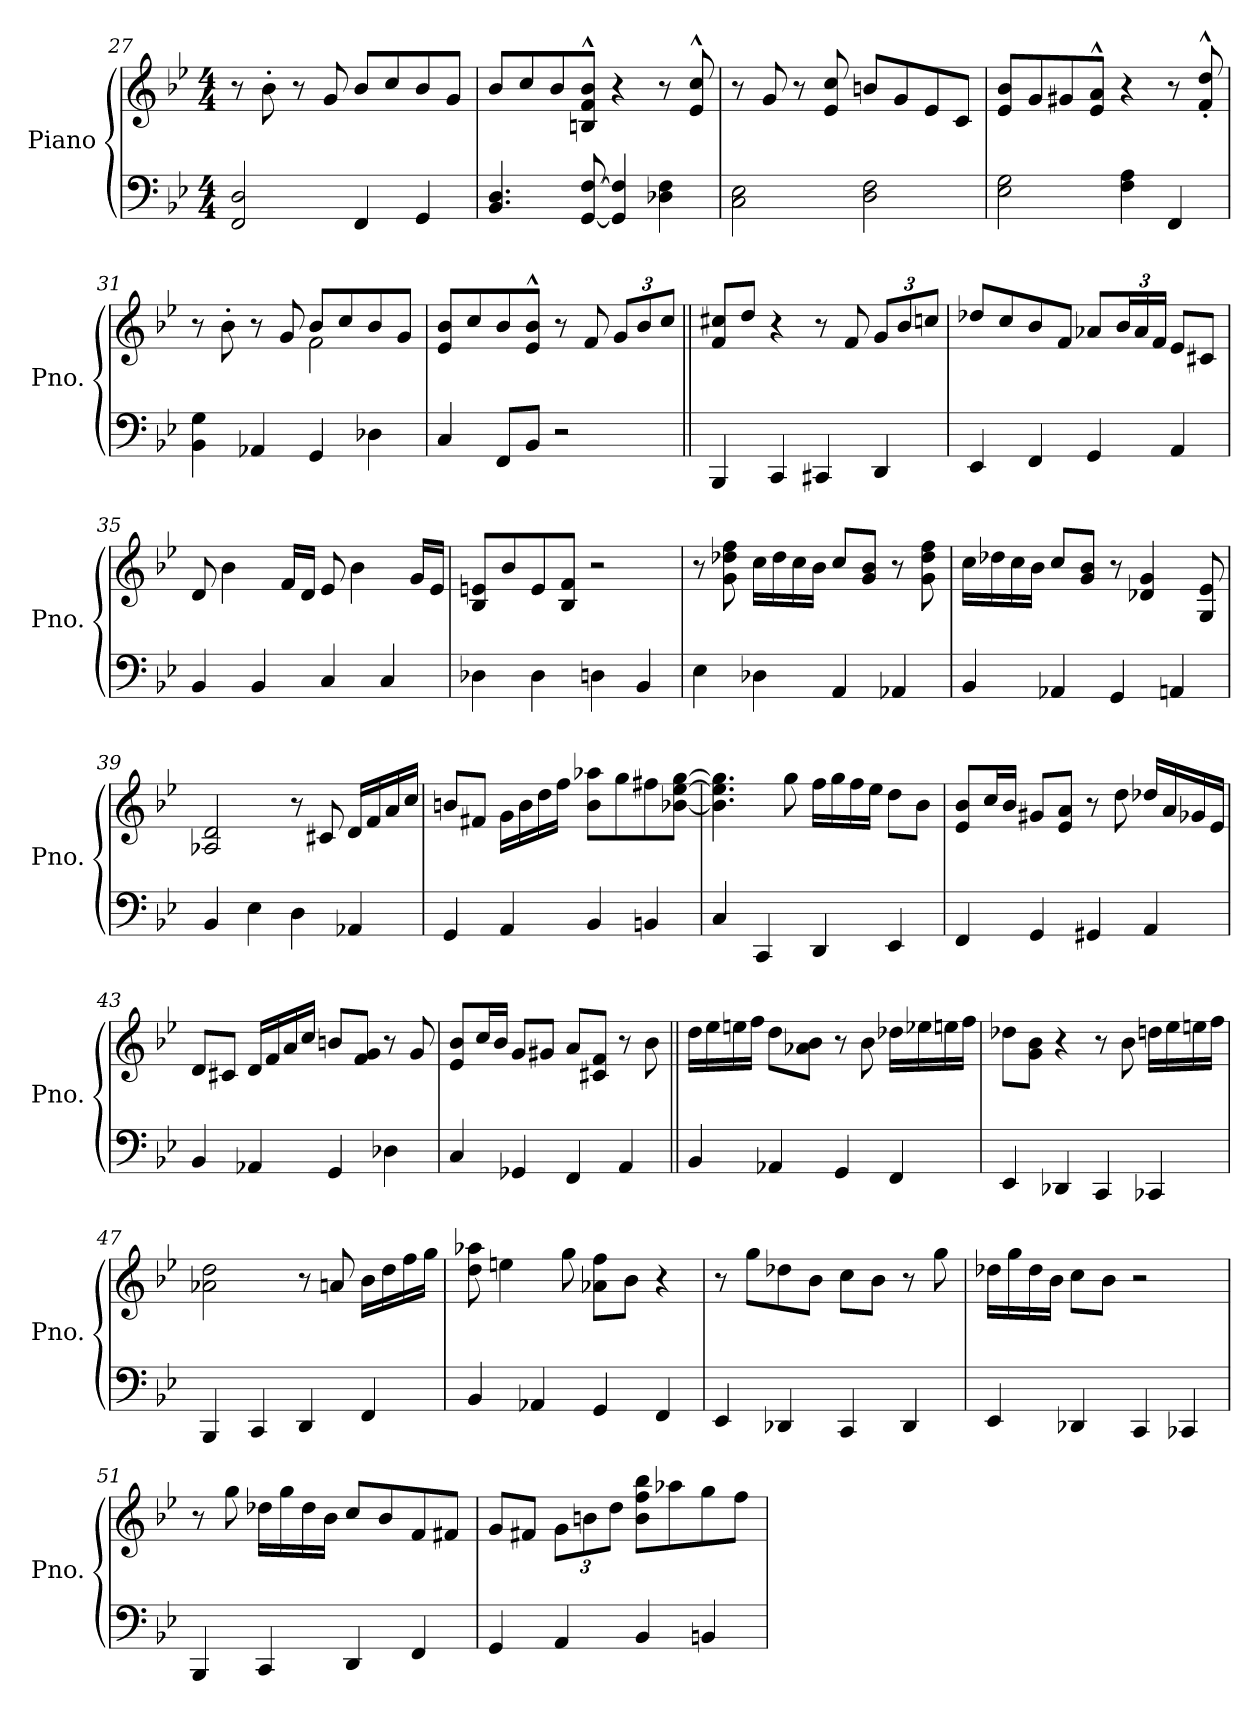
**kern	**kern
*part1	*part1
*staff2	*staff1
*I"Piano	*
*I'Pno.	*
*clefF4	*clefG2
*k[b-e-]	*k[b-e-]
*M4/4	*M4/4
=27	=27
2FF/ 2D/	8r
.	8b-'\
.	8r
.	8g/
4FF/	8b-/L
.	8cc/
4GG/	8b-/
.	8g/J
=28	=28
4.BB-/ 4.D/	8b-/L
.	8cc/
.	8b-/
[8GG/ [8F/	8Bn/^^ 8f/^^ 8b-/^^J
4GG/] 4F/]	4r
4D-X\ 4F\	8r
.	8e-/^^ 8cc/^^
!!LO:LB:g=z
=29	=29
2C\ 2E-\	8r
.	8g/
.	8r
.	8e-/ 8cc/
2D\ 2F\	8bn/L
.	8g/
.	8e-/
.	8c/J
=30	=30
2E-\ 2G\	8e-/ 8b-/L
.	8g/
.	8g#X/
.	8e-/^^ 8a/^^J
4F\ 4A\	4r
4FF/	8r
.	8f/'^^ 8dd/'^^
=31	=31
*	*^
4BB-\ 4G\	8r	2ryy
.	8b-'\	.
4AA-X/	8r	.
.	8g/	.
4GG/	8b-/L	2f\
.	8cc/	.
4D-X\	8b-/	.
.	8g/J	.
*	*v	*v
=32	=32
4C/	8e-/ 8b-/L
.	8cc/
8FF/L	8b-/
8BB-/J	8e-/^^ 8b-/^^J
2r	8r
.	8f/
*	*Xbrackettup
.	12g/L
.	12b-/
.	12cc/J
!!LO:LB:g=z
=33||	=33||
4BBB-/	8f/ 8cc#X/L
.	8dd/J
4CC/	4r
4CC#X/	8r
.	8f/
4DD/	12g/L
.	12b-/
.	12ccn/J
=34	=34
4EE-/	8dd-X/L
.	8cc/
4FF/	8b-/
.	8f/J
4GG/	8a-X/L
.	24b-/L
.	24a-/
.	24f/JJ
4AA/	8e-/L
.	8c#X/J
=35	=35
4BB-/	8d/
.	4b-\
4BB-/	.
.	16f/LL
.	16d/JJ
4C/	8e-/
.	4b-\
4C/	.
.	16g/LL
.	16e-/JJ
=36	=36
4D-X\	8B-/ 8en/L
.	8b-/
4D-\	8e/
.	8B-/ 8f/J
4Dn\	2r
4BB-/	.
!!LO:LB:g=z
=37	=37
4E-\	8r
.	8g\ 8dd-X\ 8ff\
4D-X\	16cc\LL
.	16dd-\
.	16cc\
.	16b-\JJ
4AA/	8cc/L
.	8g/ 8b-/J
4AA-X/	8r
.	8g\ 8dd-\ 8ff\
=38	=38
4BB-/	16cc\LL
.	16dd-X\
.	16cc\
.	16b-\JJ
4AA-X/	8cc/L
.	8g/ 8b-/J
4GG/	8r
.	4d-X/ 4g/
4AAn/	.
.	8G/ 8e-/
=39	=39
4BB-/	2A-X/ 2d/
4E-\	.
4D\	8r
.	8c#X/
4AA-X/	16d/LL
.	16f/
.	16a/
.	16cc/JJ
=40	=40
4GG/	8bn/L
.	8f#X/J
4AA/	16g\LL
.	16b\
.	16dd\
.	16ff\JJ
4BB-/	8b\ 8aa-X\L
.	8gg\
4BBn/	8ff#X\
.	[8b-X\ [8ee-\ [8gg\J
!!LO:LB:g=z
=41	=41
4C/	4.b-\] 4.ee-\] 4.gg\]
4CC/	.
.	8gg\
4DD/	16ff\LL
.	16gg\
.	16ff\
.	16ee-\JJ
4EE-/	8dd\L
.	8b-\J
=42	=42
4FF/	8e-/ 8b-/L
.	16cc/L
.	16b-/JJ
4GG/	8g#X/L
.	8e-/ 8a/J
4GG#X/	8r
.	8dd\
4AA/	16dd-X/LL
.	16a/
.	16g-X/
.	16e-/JJ
!!LO:LB:g=z
=43	=43
4BB-/	8d/L
.	8c#X/J
4AA-X/	16d/LL
.	16f/
.	16a/
.	16cc/JJ
4GG/	8bn/L
.	8f/ 8g/J
4D-X\	8r
.	8g/
=44	=44
4C/	8e-/ 8b-/L
.	16cc/L
.	16b-/JJ
4GG-X/	8g/L
.	8g#X/J
4FF/	8a/L
.	8c#X/ 8f/J
4AA/	8r
.	8b-\
!!LO:PB:g=z
=45||	=45||
4BB-/	16dd\LL
.	16ee-\
.	16een\
.	16ff\JJ
4AA-X/	8dd\L
.	8a-X\ 8b-\J
4GG/	8r
.	8b-\
4FF/	16dd-X\LL
.	16ee-X\
.	16een\
.	16ff\JJ
=46	=46
4EE-/	8dd-X\L
.	8g\ 8b-\J
4DD-X/	4r
4CC/	8r
.	8b-\
4CC-X/	16ddn\LL
.	16ee-\
.	16een\
.	16ff\JJ
!!LO:PB:g=z
=47	=47
4BBB-/	2a-X\ 2dd\
4CC/	.
4DD/	8r
.	8an/
4FF/	16b-\LL
.	16dd\
.	16ff\
.	16gg\JJ
=48	=48
4BB-/	8dd\ 8aa-X\
.	4een\
4AA-X/	.
.	8gg\
4GG/	8a-X\ 8ff\L
.	8b-\J
4FF/	4r
!!LO:LB:g=z
=49	=49
4EE-/	8r
.	8gg\L
4DD-X/	8dd-X\
.	8b-\J
4CC/	8cc\L
.	8b-\J
4DD-/	8r
.	8gg\
=50	=50
4EE-/	16dd-X\LL
.	16gg\
.	16dd-\
.	16b-\JJ
4DD-X/	8cc\L
.	8b-\J
4CC/	2r
4CC-X/	.
=51	=51
4BBB-/	8r
.	8gg\
4CC/	16dd-X\LL
.	16gg\
.	16dd-\
.	16b-\JJ
4DD/	8cc/L
.	8b-/
4FF/	8f/
.	8f#X/J
=52	=52
4GG/	8g/L
.	8f#X/J
4AA/	12g\L
.	12bn\
.	12dd\J
4BB-/	8b\ 8ff\ 8bb-\L
.	8aa-X\
4BBn/	8gg\
.	8ff\J
=	=
*-	*-
